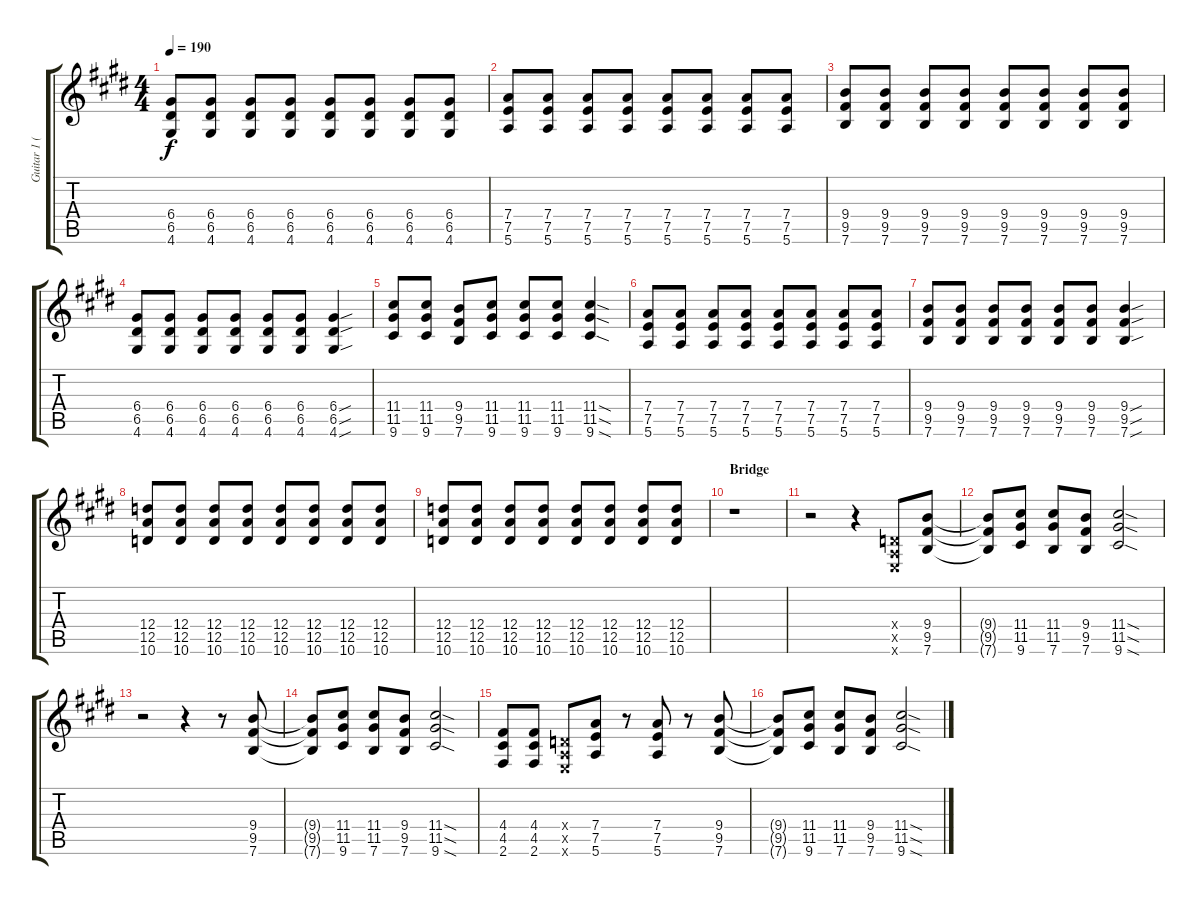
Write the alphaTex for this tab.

\track ("Guitar 1 (Rhythm)" "Guitar 1 (") {instrument distortionguitar}
\staff {score tabs}
\tuning (E4 B3 G3 D3 A2 E2) {hide}
\ts (4 4)
\tempo 190
\clef g2
\ks e
(6.4 6.5 4.6).8{dy f} (6.4 6.5 4.6).8 (6.4 6.5 4.6).8 (6.4 6.5 4.6).8 (6.4 6.5 4.6).8 (6.4 6.5 4.6).8 (6.4 6.5 4.6).8 (6.4 6.5 4.6).8 |
(7.4 7.5 5.6).8 (7.4 7.5 5.6).8 (7.4 7.5 5.6).8 (7.4 7.5 5.6).8 (7.4 7.5 5.6).8 (7.4 7.5 5.6).8 (7.4 7.5 5.6).8 (7.4 7.5 5.6).8 |
(9.4 9.5 7.6).8 (9.4 9.5 7.6).8 (9.4 9.5 7.6).8 (9.4 9.5 7.6).8 (9.4 9.5 7.6).8 (9.4 9.5 7.6).8 (9.4 9.5 7.6).8 (9.4 9.5 7.6).8 |
(6.4 6.5 4.6).8 (6.4 6.5 4.6).8 (6.4 6.5 4.6).8 (6.4 6.5 4.6).8 (6.4 6.5 4.6).8 (6.4 6.5 4.6).8 (6.4{sou} 6.5{sou} 4.6{sou}).4 |
(11.4 11.5 9.6).8 (11.4 11.5 9.6).8 (9.4 9.5 7.6).8 (11.4 11.5 9.6).8 (11.4 11.5 9.6).8 (11.4 11.5 9.6).8 (11.4{sod} 11.5{sod} 9.6{sod}).4 |
(7.4 7.5 5.6).8 (7.4 7.5 5.6).8 (7.4 7.5 5.6).8 (7.4 7.5 5.6).8 (7.4 7.5 5.6).8 (7.4 7.5 5.6).8 (7.4 7.5 5.6).8 (7.4 7.5 5.6).8 |
(9.4 9.5 7.6).8 (9.4 9.5 7.6).8 (9.4 9.5 7.6).8 (9.4 9.5 7.6).8 (9.4 9.5 7.6).8 (9.4 9.5 7.6).8 (9.4{sou} 9.5{sou} 7.6{sou}).4 |
(12.4 12.5 10.6).8 (12.4 12.5 10.6).8 (12.4 12.5 10.6).8 (12.4 12.5 10.6).8 (12.4 12.5 10.6).8 (12.4 12.5 10.6).8 (12.4 12.5 10.6).8 (12.4 12.5 10.6).8 |
(12.4 12.5 10.6).8 (12.4 12.5 10.6).8 (12.4 12.5 10.6).8 (12.4 12.5 10.6).8 (12.4 12.5 10.6).8 (12.4 12.5 10.6).8 (12.4 12.5 10.6).8 (12.4 12.5 10.6).8 |
\section ("" "Bridge ")
r.1 |
r.2 r.4 (0.4{x} 0.5{x} 0.6{x}).8 (9.4 9.5 7.6).8 |
(9.4{t} 9.5{t} 7.6{t}).8 (11.4 11.5 9.6).8 (11.4 11.5 7.6).8 (9.4 9.5 7.6).8 (11.4{sod} 11.5{sod} 9.6{sod}).2 |
r.2 r.4 r.8 (9.4 9.5 7.6).8 |
(9.4{t} 9.5{t} 7.6{t}).8 (11.4 11.5 9.6).8 (11.4 11.5 7.6).8 (9.4 9.5 7.6).8 (11.4{sod} 11.5{sod} 9.6{sod}).2 |
(4.4 4.5 2.6).8 (4.4 4.5 2.6).8 (0.4{x} 0.5{x} 0.6{x}).8 (7.4 7.5 5.6).8 r.8 (7.4 7.5 5.6).8 r.8 (9.4 9.5 7.6).8 |
(9.4{t} 9.5{t} 7.6{t}).8 (11.4 11.5 9.6).8 (11.4 11.5 7.6).8 (9.4 9.5 7.6).8 (11.4{sod} 11.5{sod} 9.6{sod}).2
